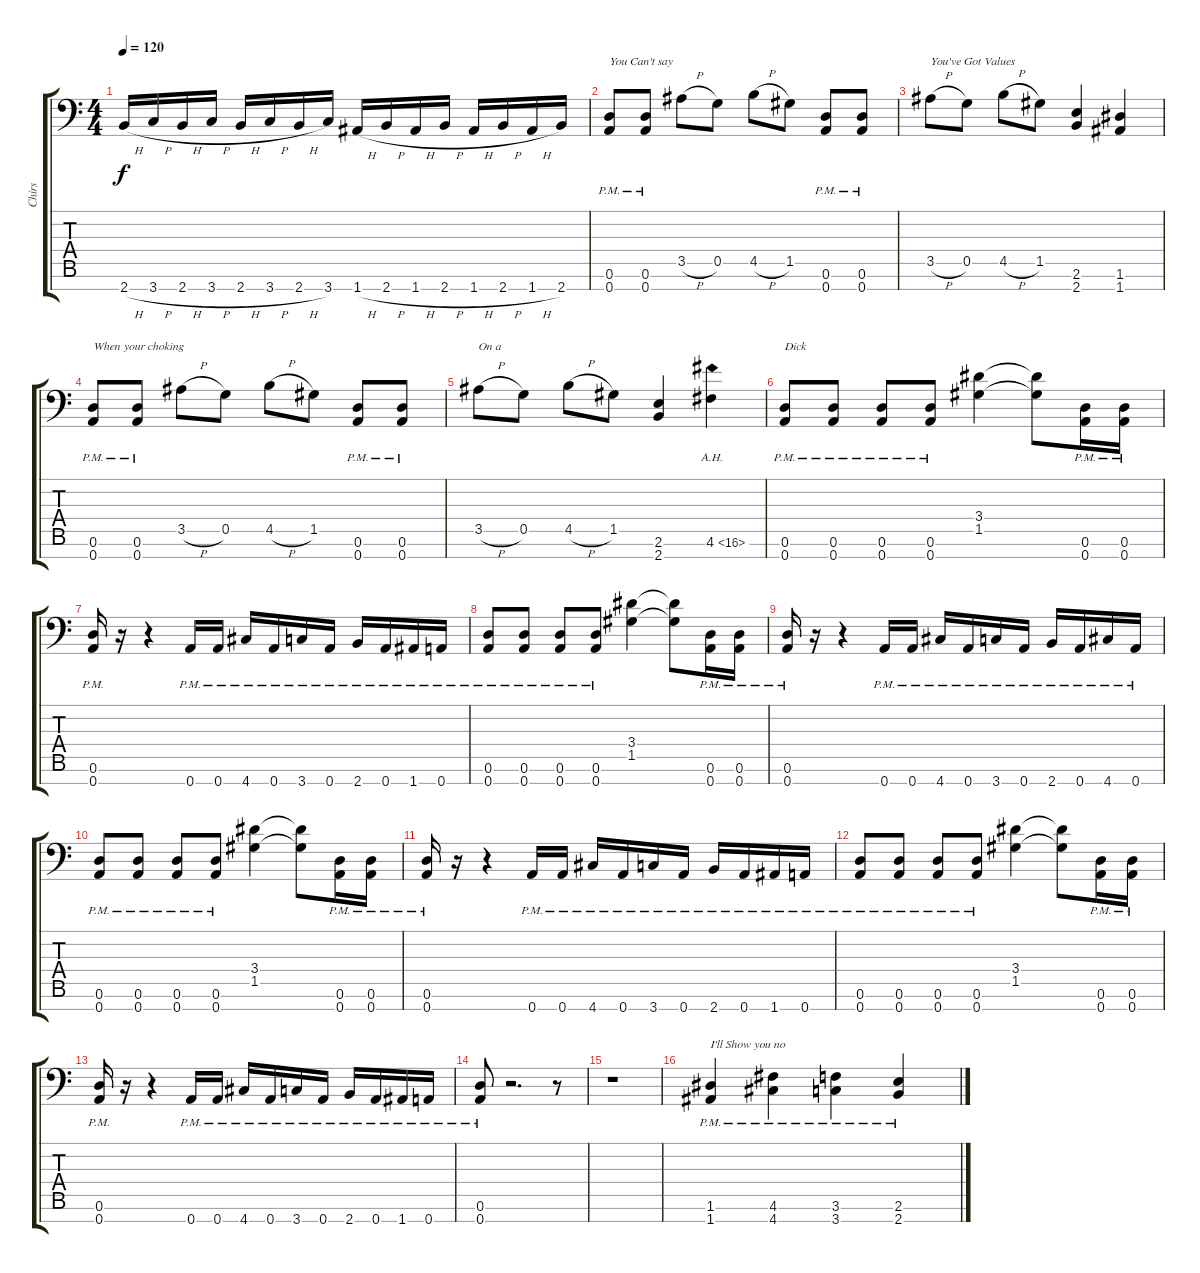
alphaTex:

\track ("Chirs" "Chirs") {instrument distortionguitar}
\staff {score tabs}
\tuning (D4 A3 F3 C3 G2 D2 A1) {hide}
\ts (4 4)
\tempo 120
\clef f4
\ks c
2.7{h}.16{dy f} 3.7{h}.16 2.7{h}.16 3.7{h}.16 2.7{h}.16 3.7{h}.16 2.7{h}.16 3.7.16 1.7{h}.16 2.7{h}.16 1.7{h}.16 2.7{h}.16 1.7{h}.16 2.7{h}.16 1.7{h}.16 2.7.16 |
(0.6{pm} 0.7{pm}).8{txt "You Can't say"} (0.6{pm} 0.7{pm}).8 3.5{h}.8 0.5.8 4.5{h}.8 1.5.8 (0.6{pm} 0.7{pm}).8 (0.6{pm} 0.7{pm}).8 |
3.5{h}.8{txt "You've Got Values"} 0.5.8 4.5{h}.8 1.5.8 (2.6 2.7).4 (1.6 1.7).4 |
(0.6{pm} 0.7{pm}).8{txt "When your choking "} (0.6{pm} 0.7{pm}).8 3.5{h}.8 0.5.8 4.5{h}.8 1.5.8 (0.6{pm} 0.7{pm}).8 (0.6{pm} 0.7{pm}).8 |
3.5{h}.8{txt "On a"} 0.5.8 4.5{h}.8 1.5.8 (2.6 2.7).4 4.6{ah 12}.4 |
(0.6{pm} 0.7{pm}).8{txt "Dick"} (0.6{pm} 0.7{pm}).8 (0.6{pm} 0.7{pm}).8 (0.6{pm} 0.7{pm}).8 (3.4 1.5).4 (3.4{t} 1.5{t}).8 (0.6{pm} 0.7{pm}).16 (0.6{pm} 0.7{pm}).16 |
(0.6{pm} 0.7{pm}).16 r.16 r.4 0.7{pm}.16 0.7{pm}.16 4.7{pm}.16 0.7{pm}.16 3.7{pm}.16 0.7{pm}.16 2.7{pm}.16 0.7{pm}.16 1.7{pm}.16 0.7{pm}.16 |
(0.6{pm} 0.7{pm}).8 (0.6{pm} 0.7{pm}).8 (0.6{pm} 0.7{pm}).8 (0.6{pm} 0.7{pm}).8 (3.4 1.5).4 (3.4{t} 1.5{t}).8 (0.6{pm} 0.7{pm}).16 (0.6{pm} 0.7{pm}).16 |
(0.6{pm} 0.7{pm}).16 r.16 r.4 0.7{pm}.16 0.7{pm}.16 4.7{pm}.16 0.7{pm}.16 3.7{pm}.16 0.7{pm}.16 2.7{pm}.16 0.7{pm}.16 4.7{pm}.16 0.7{pm}.16 |
(0.6{pm} 0.7{pm}).8 (0.6{pm} 0.7{pm}).8 (0.6{pm} 0.7{pm}).8 (0.6{pm} 0.7{pm}).8 (3.4 1.5).4 (3.4{t} 1.5{t}).8 (0.6{pm} 0.7{pm}).16 (0.6{pm} 0.7{pm}).16 |
(0.6{pm} 0.7{pm}).16 r.16 r.4 0.7{pm}.16 0.7{pm}.16 4.7{pm}.16 0.7{pm}.16 3.7{pm}.16 0.7{pm}.16 2.7{pm}.16 0.7{pm}.16 1.7{pm}.16 0.7{pm}.16 |
(0.6{pm} 0.7{pm}).8 (0.6{pm} 0.7{pm}).8 (0.6{pm} 0.7{pm}).8 (0.6{pm} 0.7{pm}).8 (3.4 1.5).4 (3.4{t} 1.5{t}).8 (0.6{pm} 0.7{pm}).16 (0.6{pm} 0.7{pm}).16 |
(0.6{pm} 0.7{pm}).16 r.16 r.4 0.7{pm}.16 0.7{pm}.16 4.7{pm}.16 0.7{pm}.16 3.7{pm}.16 0.7{pm}.16 2.7{pm}.16 0.7{pm}.16 1.7{pm}.16 0.7{pm}.16 |
(0.6{pm} 0.7{pm}).8 r.2{d} r.8 |
r.1 |
(1.6{pm} 1.7{pm}).4{txt "I'll Show you no"} (4.6{pm} 4.7{pm}).4 (3.6{pm} 3.7{pm}).4 (2.6{pm} 2.7{pm}).4
